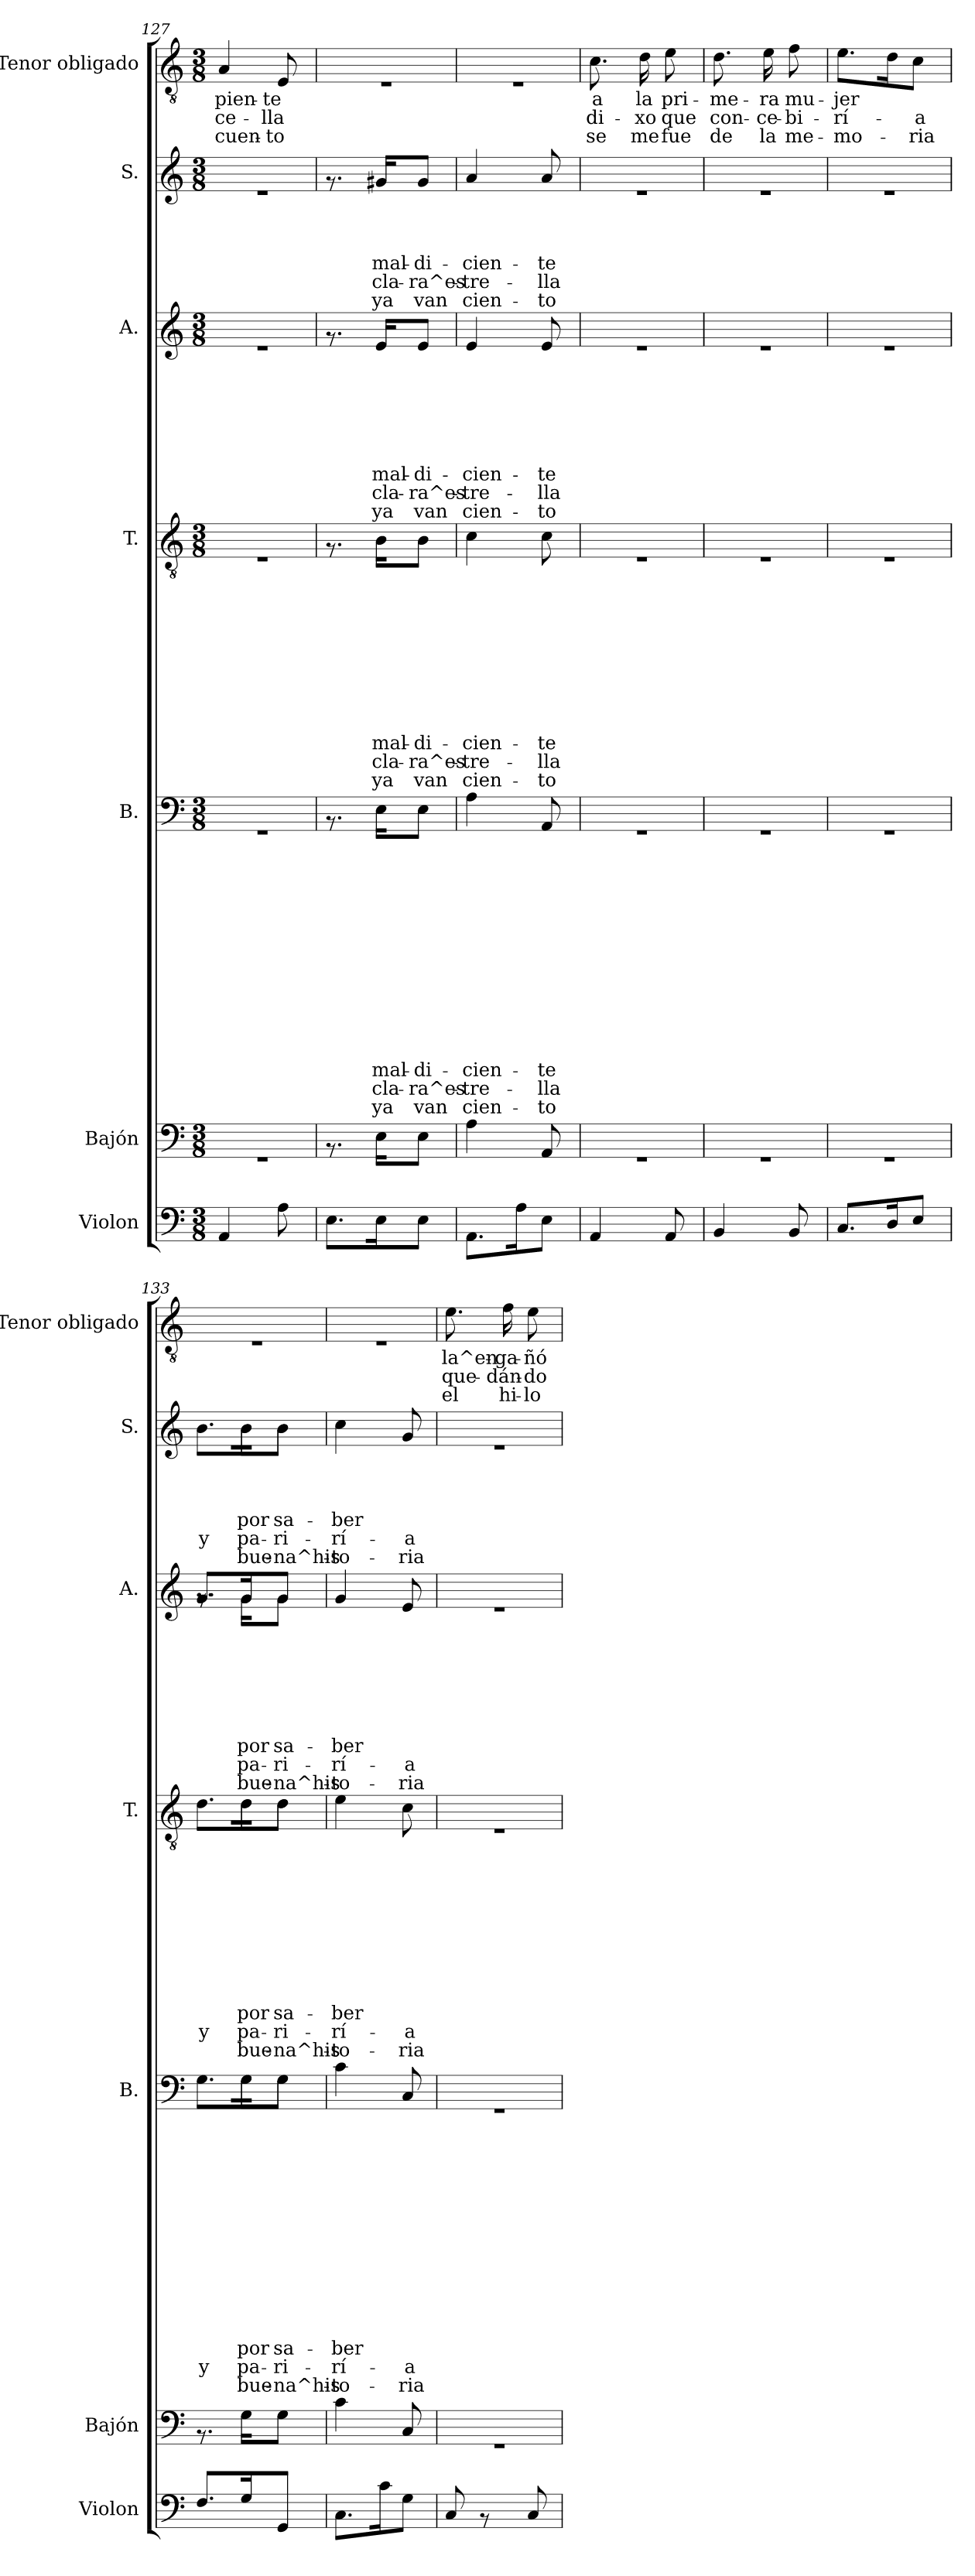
**kern	**kern	**kern	**text	**text	**text	**text	**text	**text	**text	**text	**text	**text	**text	**text	**text	**text	**text	**kern	**text	**text	**text	**text	**text	**text	**text	**text	**text	**text	**text	**text	**kern	**text	**text	**text	**text	**text	**text	**text	**text	**text	**kern	**text	**text	**text	**text	**text	**text	**kern	**text	**text	**text
*part7	*part6	*part5	*part5	*part5	*part5	*part5	*part5	*part5	*part5	*part5	*part5	*part5	*part5	*part5	*part5	*part5	*part5	*part4	*part4	*part4	*part4	*part4	*part4	*part4	*part4	*part4	*part4	*part4	*part4	*part4	*part3	*part3	*part3	*part3	*part3	*part3	*part3	*part3	*part3	*part3	*part2	*part2	*part2	*part2	*part2	*part2	*part2	*part1	*part1	*part1	*part1
*staff7	*staff6	*staff5	*staff5	*staff5	*staff5	*staff5	*staff5	*staff5	*staff5	*staff5	*staff5	*staff5	*staff5	*staff5	*staff5	*staff5	*staff5	*staff4	*staff4	*staff4	*staff4	*staff4	*staff4	*staff4	*staff4	*staff4	*staff4	*staff4	*staff4	*staff4	*staff3	*staff3	*staff3	*staff3	*staff3	*staff3	*staff3	*staff3	*staff3	*staff3	*staff2	*staff2	*staff2	*staff2	*staff2	*staff2	*staff2	*staff1	*staff1	*staff1	*staff1
*I"Violon	*I"Bajón	*I"B.	*	*	*	*	*	*	*	*	*	*	*	*	*	*	*	*I"T.	*	*	*	*	*	*	*	*	*	*	*	*	*I"A.	*	*	*	*	*	*	*	*	*	*I"S.	*	*	*	*	*	*	*I"Tenor obligado	*	*	*
*I'Violon	*I'Bajón	*I'B.	*	*	*	*	*	*	*	*	*	*	*	*	*	*	*	*I'T.	*	*	*	*	*	*	*	*	*	*	*	*	*I'A.	*	*	*	*	*	*	*	*	*	*I'S.	*	*	*	*	*	*	*I'Tenor obligado	*	*	*
*clefF4	*clefF4	*clefF4	*	*	*	*	*	*	*	*	*	*	*	*	*	*	*	*clefGv2	*	*	*	*	*	*	*	*	*	*	*	*	*clefG2	*	*	*	*	*	*	*	*	*	*clefG2	*	*	*	*	*	*	*clefGv2	*	*	*
*k[]	*k[]	*k[]	*	*	*	*	*	*	*	*	*	*	*	*	*	*	*	*k[]	*	*	*	*	*	*	*	*	*	*	*	*	*k[]	*	*	*	*	*	*	*	*	*	*k[]	*	*	*	*	*	*	*k[]	*	*	*
*C:	*C:	*C:	*	*	*	*	*	*	*	*	*	*	*	*	*	*	*	*C:	*	*	*	*	*	*	*	*	*	*	*	*	*C:	*	*	*	*	*	*	*	*	*	*C:	*	*	*	*	*	*	*C:	*	*	*
*M3/8	*M3/8	*M3/8	*	*	*	*	*	*	*	*	*	*	*	*	*	*	*	*M3/8	*	*	*	*	*	*	*	*	*	*	*	*	*M3/8	*	*	*	*	*	*	*	*	*	*M3/8	*	*	*	*	*	*	*M3/8	*	*	*
=127	=127	=127	=127	=127	=127	=127	=127	=127	=127	=127	=127	=127	=127	=127	=127	=127	=127	=127	=127	=127	=127	=127	=127	=127	=127	=127	=127	=127	=127	=127	=127	=127	=127	=127	=127	=127	=127	=127	=127	=127	=127	=127	=127	=127	=127	=127	=127	=127	=127	=127	=127
!	!	!	!	!	!	!	!	!	!	!	!	!	!	!	!	!	!	!	!	!	!	!	!	!	!	!	!	!	!	!	!	!	!	!	!	!	!	!	!	!	!	!	!	!	!	!	!	!	!LO:LY:b	!LO:LY:b	!LO:LY:b
4AA/	4.rGG	4.rGG	.	.	.	.	.	.	.	.	.	.	.	.	.	.	.	4.rE	.	.	.	.	.	.	.	.	.	.	.	.	4.re	.	.	.	.	.	.	.	.	.	4.re	.	.	.	.	.	.	4A/	-pien-	-ce-	cuen-
!	!	!	!	!	!	!	!	!	!	!	!	!	!	!	!	!	!	!	!	!	!	!	!	!	!	!	!	!	!	!	!	!	!	!	!	!	!	!	!	!	!	!	!	!	!	!	!	!	!LO:LY:b	!LO:LY:b	!LO:LY:b
8A\	.	.	.	.	.	.	.	.	.	.	.	.	.	.	.	.	.	.	.	.	.	.	.	.	.	.	.	.	.	.	.	.	.	.	.	.	.	.	.	.	.	.	.	.	.	.	.	8E/	-te	-lla	-to
=128	=128	=128	=128	=128	=128	=128	=128	=128	=128	=128	=128	=128	=128	=128	=128	=128	=128	=128	=128	=128	=128	=128	=128	=128	=128	=128	=128	=128	=128	=128	=128	=128	=128	=128	=128	=128	=128	=128	=128	=128	=128	=128	=128	=128	=128	=128	=128	=128	=128	=128	=128
8.E\L	8.rAA	8.rAA	.	.	.	.	.	.	.	.	.	.	.	.	.	.	.	8.rF	.	.	.	.	.	.	.	.	.	.	.	.	8.rf	.	.	.	.	.	.	.	.	.	8.rf	.	.	.	.	.	.	4.rE	.	.	.
!	!	!	!	!	!	!	!	!	!	!	!	!	!	!	!LO:LY:b	!LO:LY:b	!LO:LY:b	!	!	!	!	!	!	!	!	!	!	!LO:LY:b	!LO:LY:b	!LO:LY:b	!	!	!	!	!	!	!	!LO:LY:b	!LO:LY:b	!LO:LY:b	!	!	!	!	!LO:LY:b	!LO:LY:b	!LO:LY:b	!	!	!	!
16E\k	16E\KL	16E\KL	.	.	.	.	.	.	.	.	.	.	.	.	mal-	cla-	ya	16B\KL	.	.	.	.	.	.	.	.	.	mal-	cla-	ya	16e/KL	.	.	.	.	.	.	mal-	cla-	ya	16g#X/KL	.	.	.	mal-	cla-	ya	.	.	.	.
!	!	!	!	!	!	!	!	!	!	!	!	!	!	!	!LO:LY:b	!LO:LY:b	!LO:LY:b	!	!	!	!	!	!	!	!	!	!	!LO:LY:b	!LO:LY:b	!LO:LY:b	!	!	!	!	!	!	!	!LO:LY:b	!LO:LY:b	!LO:LY:b	!	!	!	!	!LO:LY:b	!LO:LY:b	!LO:LY:b	!	!	!	!
8E\J	8E\J	8E\J	.	.	.	.	.	.	.	.	.	.	.	.	-di-	-ra^es-	van	8B\J	.	.	.	.	.	.	.	.	.	-di-	-ra^es-	van	8e/J	.	.	.	.	.	.	-di-	-ra^es-	van	8g#/J	.	.	.	-di-	-ra^es-	van	.	.	.	.
=129	=129	=129	=129	=129	=129	=129	=129	=129	=129	=129	=129	=129	=129	=129	=129	=129	=129	=129	=129	=129	=129	=129	=129	=129	=129	=129	=129	=129	=129	=129	=129	=129	=129	=129	=129	=129	=129	=129	=129	=129	=129	=129	=129	=129	=129	=129	=129	=129	=129	=129	=129
!	!	!	!	!	!	!	!	!	!	!	!	!	!	!	!LO:LY:b	!LO:LY:b	!LO:LY:b	!	!	!	!	!	!	!	!	!	!	!LO:LY:b	!LO:LY:b	!LO:LY:b	!	!	!	!	!	!	!	!LO:LY:b	!LO:LY:b	!LO:LY:b	!	!	!	!	!LO:LY:b	!LO:LY:b	!LO:LY:b	!	!	!	!
8.AA\L	4A\	4A\	.	.	.	.	.	.	.	.	.	.	.	.	-cien-	-tre-	cien-	4c\	.	.	.	.	.	.	.	.	.	-cien-	-tre-	cien-	4e/	.	.	.	.	.	.	-cien-	-tre-	cien-	4a/	.	.	.	-cien-	-tre-	cien-	4.rE	.	.	.
16A\k	.	.	.	.	.	.	.	.	.	.	.	.	.	.	.	.	.	.	.	.	.	.	.	.	.	.	.	.	.	.	.	.	.	.	.	.	.	.	.	.	.	.	.	.	.	.	.	.	.	.	.
!	!	!	!	!	!	!	!	!	!	!	!	!	!	!	!LO:LY:b	!LO:LY:b	!LO:LY:b	!	!	!	!	!	!	!	!	!	!	!LO:LY:b	!LO:LY:b	!LO:LY:b	!	!	!	!	!	!	!	!LO:LY:b	!LO:LY:b	!LO:LY:b	!	!	!	!	!LO:LY:b	!LO:LY:b	!LO:LY:b	!	!	!	!
8E\J	8AA/	8AA/	.	.	.	.	.	.	.	.	.	.	.	.	-te	-lla	-to	8c\	.	.	.	.	.	.	.	.	.	-te	-lla	-to	8e/	.	.	.	.	.	.	-te	-lla	-to	8a/	.	.	.	-te	-lla	-to	.	.	.	.
=130	=130	=130	=130	=130	=130	=130	=130	=130	=130	=130	=130	=130	=130	=130	=130	=130	=130	=130	=130	=130	=130	=130	=130	=130	=130	=130	=130	=130	=130	=130	=130	=130	=130	=130	=130	=130	=130	=130	=130	=130	=130	=130	=130	=130	=130	=130	=130	=130	=130	=130	=130
!	!	!	!	!	!	!	!	!	!	!	!	!	!	!	!	!	!	!	!	!	!	!	!	!	!	!	!	!	!	!	!	!	!	!	!	!	!	!	!	!	!	!	!	!	!	!	!	!	!LO:LY:b	!LO:LY:b	!LO:LY:b
4AA/	4.rGG	4.rGG	.	.	.	.	.	.	.	.	.	.	.	.	.	.	.	4.rE	.	.	.	.	.	.	.	.	.	.	.	.	4.re	.	.	.	.	.	.	.	.	.	4.re	.	.	.	.	.	.	8.c\	a	di-	se
!	!	!	!	!	!	!	!	!	!	!	!	!	!	!	!	!	!	!	!	!	!	!	!	!	!	!	!	!	!	!	!	!	!	!	!	!	!	!	!	!	!	!	!	!	!	!	!	!	!LO:LY:b	!LO:LY:b	!LO:LY:b
.	.	.	.	.	.	.	.	.	.	.	.	.	.	.	.	.	.	.	.	.	.	.	.	.	.	.	.	.	.	.	.	.	.	.	.	.	.	.	.	.	.	.	.	.	.	.	.	16d\	la	-xo	me
!	!	!	!	!	!	!	!	!	!	!	!	!	!	!	!	!	!	!	!	!	!	!	!	!	!	!	!	!	!	!	!	!	!	!	!	!	!	!	!	!	!	!	!	!	!	!	!	!	!LO:LY:b	!LO:LY:b	!LO:LY:b
8AA/	.	.	.	.	.	.	.	.	.	.	.	.	.	.	.	.	.	.	.	.	.	.	.	.	.	.	.	.	.	.	.	.	.	.	.	.	.	.	.	.	.	.	.	.	.	.	.	8e\	pri-	que	fue
=131	=131	=131	=131	=131	=131	=131	=131	=131	=131	=131	=131	=131	=131	=131	=131	=131	=131	=131	=131	=131	=131	=131	=131	=131	=131	=131	=131	=131	=131	=131	=131	=131	=131	=131	=131	=131	=131	=131	=131	=131	=131	=131	=131	=131	=131	=131	=131	=131	=131	=131	=131
!	!	!	!	!	!	!	!	!	!	!	!	!	!	!	!	!	!	!	!	!	!	!	!	!	!	!	!	!	!	!	!	!	!	!	!	!	!	!	!	!	!	!	!	!	!	!	!	!	!LO:LY:b	!LO:LY:b	!LO:LY:b
4BB/	4.rGG	4.rGG	.	.	.	.	.	.	.	.	.	.	.	.	.	.	.	4.rE	.	.	.	.	.	.	.	.	.	.	.	.	4.re	.	.	.	.	.	.	.	.	.	4.re	.	.	.	.	.	.	8.d\	-me-	con-	de
!	!	!	!	!	!	!	!	!	!	!	!	!	!	!	!	!	!	!	!	!	!	!	!	!	!	!	!	!	!	!	!	!	!	!	!	!	!	!	!	!	!	!	!	!	!	!	!	!	!LO:LY:b	!LO:LY:b	!LO:LY:b
.	.	.	.	.	.	.	.	.	.	.	.	.	.	.	.	.	.	.	.	.	.	.	.	.	.	.	.	.	.	.	.	.	.	.	.	.	.	.	.	.	.	.	.	.	.	.	.	16e\	-ra	-ce-	la
!	!	!	!	!	!	!	!	!	!	!	!	!	!	!	!	!	!	!	!	!	!	!	!	!	!	!	!	!	!	!	!	!	!	!	!	!	!	!	!	!	!	!	!	!	!	!	!	!	!LO:LY:b	!LO:LY:b	!LO:LY:b
8BB/	.	.	.	.	.	.	.	.	.	.	.	.	.	.	.	.	.	.	.	.	.	.	.	.	.	.	.	.	.	.	.	.	.	.	.	.	.	.	.	.	.	.	.	.	.	.	.	8f\	mu-	-bi-	me-
!!LO:PB:g=z
=132	=132	=132	=132	=132	=132	=132	=132	=132	=132	=132	=132	=132	=132	=132	=132	=132	=132	=132	=132	=132	=132	=132	=132	=132	=132	=132	=132	=132	=132	=132	=132	=132	=132	=132	=132	=132	=132	=132	=132	=132	=132	=132	=132	=132	=132	=132	=132	=132	=132	=132	=132
!	!	!	!	!	!	!	!	!	!	!	!	!	!	!	!	!	!	!	!	!	!	!	!	!	!	!	!	!	!	!	!	!	!	!	!	!	!	!	!	!	!	!	!	!	!	!	!	!	!LO:LY:b	!LO:LY:b	!LO:LY:b
8.C/L	4.rGG	4.rGG	.	.	.	.	.	.	.	.	.	.	.	.	.	.	.	4.rE	.	.	.	.	.	.	.	.	.	.	.	.	4.re	.	.	.	.	.	.	.	.	.	4.re	.	.	.	.	.	.	8.e\L	-jer	-rí-	-mo-
16D/k	.	.	.	.	.	.	.	.	.	.	.	.	.	.	.	.	.	.	.	.	.	.	.	.	.	.	.	.	.	.	.	.	.	.	.	.	.	.	.	.	.	.	.	.	.	.	.	16d\k	.	.	.
!	!	!	!	!	!	!	!	!	!	!	!	!	!	!	!	!	!	!	!	!	!	!	!	!	!	!	!	!	!	!	!	!	!	!	!	!	!	!	!	!	!	!	!	!	!	!	!	!	!	!LO:LY:b	!LO:LY:b
8E/J	.	.	.	.	.	.	.	.	.	.	.	.	.	.	.	.	.	.	.	.	.	.	.	.	.	.	.	.	.	.	.	.	.	.	.	.	.	.	.	.	.	.	.	.	.	.	.	8c\J	.	-a	-ria
=133	=133	=133	=133	=133	=133	=133	=133	=133	=133	=133	=133	=133	=133	=133	=133	=133	=133	=133	=133	=133	=133	=133	=133	=133	=133	=133	=133	=133	=133	=133	=133	=133	=133	=133	=133	=133	=133	=133	=133	=133	=133	=133	=133	=133	=133	=133	=133	=133	=133	=133	=133
!	!	!	!	!	!	!	!	!	!	!	!	!	!	!	!	!LO:LY:b	!	!	!	!	!	!	!	!	!	!	!	!	!LO:LY:b	!	!	!	!	!	!	!	!	!	!	!	!	!	!	!	!	!LO:LY:b	!	!	!	!	!
*	*	*^	*	*	*	*	*	*	*	*	*	*	*	*	*	*	*	*^	*	*	*	*	*	*	*	*	*	*	*	*	*^	*	*	*	*	*	*	*	*	*	*^	*	*	*	*	*	*	*	*	*	*
8.F/L	8.rAA	8.G\L	8.ryy	.	.	.	.	.	.	.	.	.	.	.	.	.	y	.	8.d\L	8.ryy	.	.	.	.	.	.	.	.	.	.	y	.	8.g/L	8.rg	.	.	.	.	.	.	.	.	.	8.b\L	8.ryy	.	.	.	.	y	.	4.rE	.	.	.
!	!	!	!	!	!	!	!	!	!	!	!	!	!	!	!	!LO:LY:b	!LO:LY:b	!LO:LY:b	!	!	!	!	!	!	!	!	!	!	!	!LO:LY:b	!LO:LY:b	!LO:LY:b	!	!	!	!	!	!	!	!	!LO:LY:b	!LO:LY:b	!LO:LY:b	!	!	!	!	!	!LO:LY:b	!LO:LY:b	!LO:LY:b	!	!	!	!
16G/k	16G\KL	16G\K	16G\KL	.	.	.	.	.	.	.	.	.	.	.	.	por	pa-	bue-	16d\K	16d\KL	.	.	.	.	.	.	.	.	.	por	pa-	bue-	16g/K	16g\KL	.	.	.	.	.	.	por	pa-	bue-	16b\K	16b\KL	.	.	.	por	pa-	bue-	.	.	.	.
!	!	!	!	!	!	!	!	!	!	!	!	!	!	!	!	!LO:LY:b	!LO:LY:b	!LO:LY:b	!	!	!	!	!	!	!	!	!	!	!	!LO:LY:b	!LO:LY:b	!LO:LY:b	!	!	!	!	!	!	!	!	!LO:LY:b	!LO:LY:b	!LO:LY:b	!	!	!	!	!	!LO:LY:b	!LO:LY:b	!LO:LY:b	!	!	!	!
8GG/J	8G\J	8G\J	8G\J	.	.	.	.	.	.	.	.	.	.	.	.	sa-	-ri-	-na^his-	8d\J	8d\J	.	.	.	.	.	.	.	.	.	sa-	-ri-	-na^his-	8g/J	8g\J	.	.	.	.	.	.	sa-	-ri-	-na^his-	8b\J	8b\J	.	.	.	sa-	-ri-	-na^his-	.	.	.	.
=134	=134	=134	=134	=134	=134	=134	=134	=134	=134	=134	=134	=134	=134	=134	=134	=134	=134	=134	=134	=134	=134	=134	=134	=134	=134	=134	=134	=134	=134	=134	=134	=134	=134	=134	=134	=134	=134	=134	=134	=134	=134	=134	=134	=134	=134	=134	=134	=134	=134	=134	=134	=134	=134	=134	=134
!	!	!	!	!	!	!	!	!	!	!	!	!	!	!	!	!LO:LY:b	!LO:LY:b	!LO:LY:b	!	!	!	!	!	!	!	!	!	!	!	!LO:LY:b	!LO:LY:b	!LO:LY:b	!	!	!	!	!	!	!	!	!LO:LY:b	!LO:LY:b	!LO:LY:b	!	!	!	!	!	!LO:LY:b	!LO:LY:b	!LO:LY:b	!	!	!	!
*	*	*v	*v	*	*	*	*	*	*	*	*	*	*	*	*	*	*	*	*	*	*	*	*	*	*	*	*	*	*	*	*	*	*v	*v	*	*	*	*	*	*	*	*	*	*v	*v	*	*	*	*	*	*	*	*	*	*
*	*	*	*	*	*	*	*	*	*	*	*	*	*	*	*	*	*	*v	*v	*	*	*	*	*	*	*	*	*	*	*	*	*	*	*	*	*	*	*	*	*	*	*	*	*	*	*	*	*	*	*	*	*
8.C\L	4c\	4c\	.	.	.	.	.	.	.	.	.	.	.	.	-ber	-rí-	-to-	4e\	.	.	.	.	.	.	.	.	.	-ber	-rí-	-to-	4g/	.	.	.	.	.	.	-ber	-rí-	-to-	4cc\	.	.	.	-ber	-rí-	-to-	4.rE	.	.	.
16c\k	.	.	.	.	.	.	.	.	.	.	.	.	.	.	.	.	.	.	.	.	.	.	.	.	.	.	.	.	.	.	.	.	.	.	.	.	.	.	.	.	.	.	.	.	.	.	.	.	.	.	.
!	!	!	!	!	!	!	!	!	!	!	!	!	!	!	!	!LO:LY:b	!LO:LY:b	!	!	!	!	!	!	!	!	!	!	!	!LO:LY:b	!LO:LY:b	!	!	!	!	!	!	!	!	!LO:LY:b	!LO:LY:b	!	!	!	!	!	!LO:LY:b	!LO:LY:b	!	!	!	!
8G\J	8C/	8C/	.	.	.	.	.	.	.	.	.	.	.	.	.	-a	-ria	8c\	.	.	.	.	.	.	.	.	.	.	-a	-ria	8e/	.	.	.	.	.	.	.	-a	-ria	8g/	.	.	.	.	-a	-ria	.	.	.	.
=135	=135	=135	=135	=135	=135	=135	=135	=135	=135	=135	=135	=135	=135	=135	=135	=135	=135	=135	=135	=135	=135	=135	=135	=135	=135	=135	=135	=135	=135	=135	=135	=135	=135	=135	=135	=135	=135	=135	=135	=135	=135	=135	=135	=135	=135	=135	=135	=135	=135	=135	=135
!	!	!	!	!	!	!	!	!	!	!	!	!	!	!	!	!	!	!	!	!	!	!	!	!	!	!	!	!	!	!	!	!	!	!	!	!	!	!	!	!	!	!	!	!	!	!	!	!	!LO:LY:b	!LO:LY:b	!LO:LY:b
8C/	4.rGG	4.rGG	.	.	.	.	.	.	.	.	.	.	.	.	.	.	.	4.rE	.	.	.	.	.	.	.	.	.	.	.	.	4.re	.	.	.	.	.	.	.	.	.	4.re	.	.	.	.	.	.	8.e\	la^en-	que-	el
8rAA	.	.	.	.	.	.	.	.	.	.	.	.	.	.	.	.	.	.	.	.	.	.	.	.	.	.	.	.	.	.	.	.	.	.	.	.	.	.	.	.	.	.	.	.	.	.	.	.	.	.	.
!	!	!	!	!	!	!	!	!	!	!	!	!	!	!	!	!	!	!	!	!	!	!	!	!	!	!	!	!	!	!	!	!	!	!	!	!	!	!	!	!	!	!	!	!	!	!	!	!	!LO:LY:b	!LO:LY:b	!LO:LY:b
.	.	.	.	.	.	.	.	.	.	.	.	.	.	.	.	.	.	.	.	.	.	.	.	.	.	.	.	.	.	.	.	.	.	.	.	.	.	.	.	.	.	.	.	.	.	.	.	16f\	-ga-	-dán-	hi-
!	!	!	!	!	!	!	!	!	!	!	!	!	!	!	!	!	!	!	!	!	!	!	!	!	!	!	!	!	!	!	!	!	!	!	!	!	!	!	!	!	!	!	!	!	!	!	!	!	!LO:LY:b	!LO:LY:b	!LO:LY:b
8C/	.	.	.	.	.	.	.	.	.	.	.	.	.	.	.	.	.	.	.	.	.	.	.	.	.	.	.	.	.	.	.	.	.	.	.	.	.	.	.	.	.	.	.	.	.	.	.	8e\	-ñó	-do-	-lo
=	=	=	=	=	=	=	=	=	=	=	=	=	=	=	=	=	=	=	=	=	=	=	=	=	=	=	=	=	=	=	=	=	=	=	=	=	=	=	=	=	=	=	=	=	=	=	=	=	=	=	=
*-	*-	*-	*-	*-	*-	*-	*-	*-	*-	*-	*-	*-	*-	*-	*-	*-	*-	*-	*-	*-	*-	*-	*-	*-	*-	*-	*-	*-	*-	*-	*-	*-	*-	*-	*-	*-	*-	*-	*-	*-	*-	*-	*-	*-	*-	*-	*-	*-	*-	*-	*-
